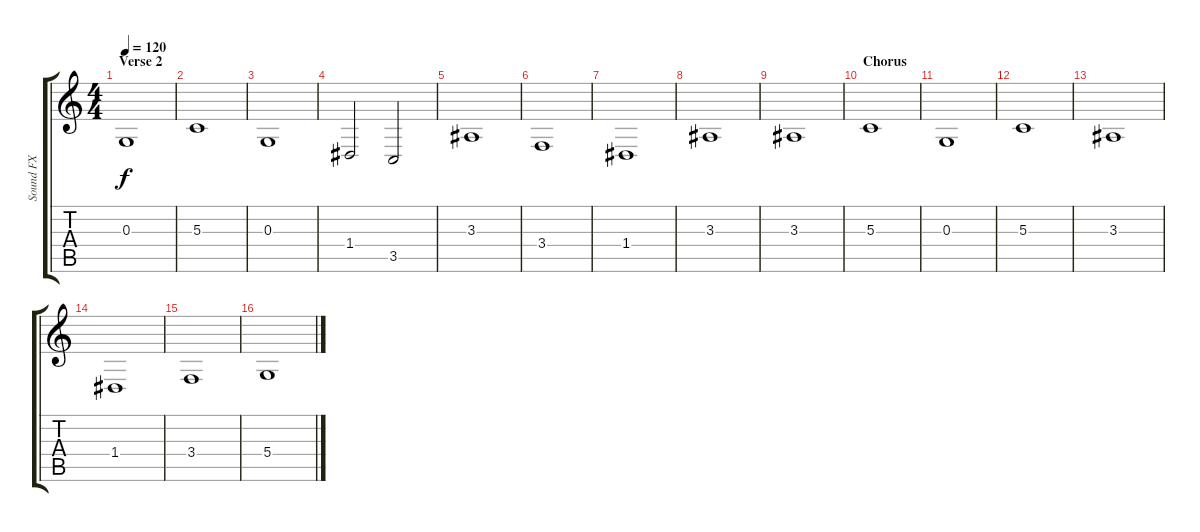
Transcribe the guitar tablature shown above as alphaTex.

\track ("Sound FX" "Sound FX") {instrument synthstrings1}
\staff {score tabs}
\tuning (E4 B3 G3 D3 A2 E2) {hide}
\ts (4 4)
\section ("" "Verse 2")
\tempo 120
\clef g2
\ks c
0.3.1{dy f} |
5.3.1 |
0.3.1 |
1.4.2 3.5.2 |
3.3.1 |
3.4.1 |
1.4.1 |
3.3.1 |
3.3.1 |
\section ("" "Chorus")
5.3.1 |
0.3.1 |
5.3.1 |
3.3.1 |
1.4.1 |
3.4.1 |
5.4.1
